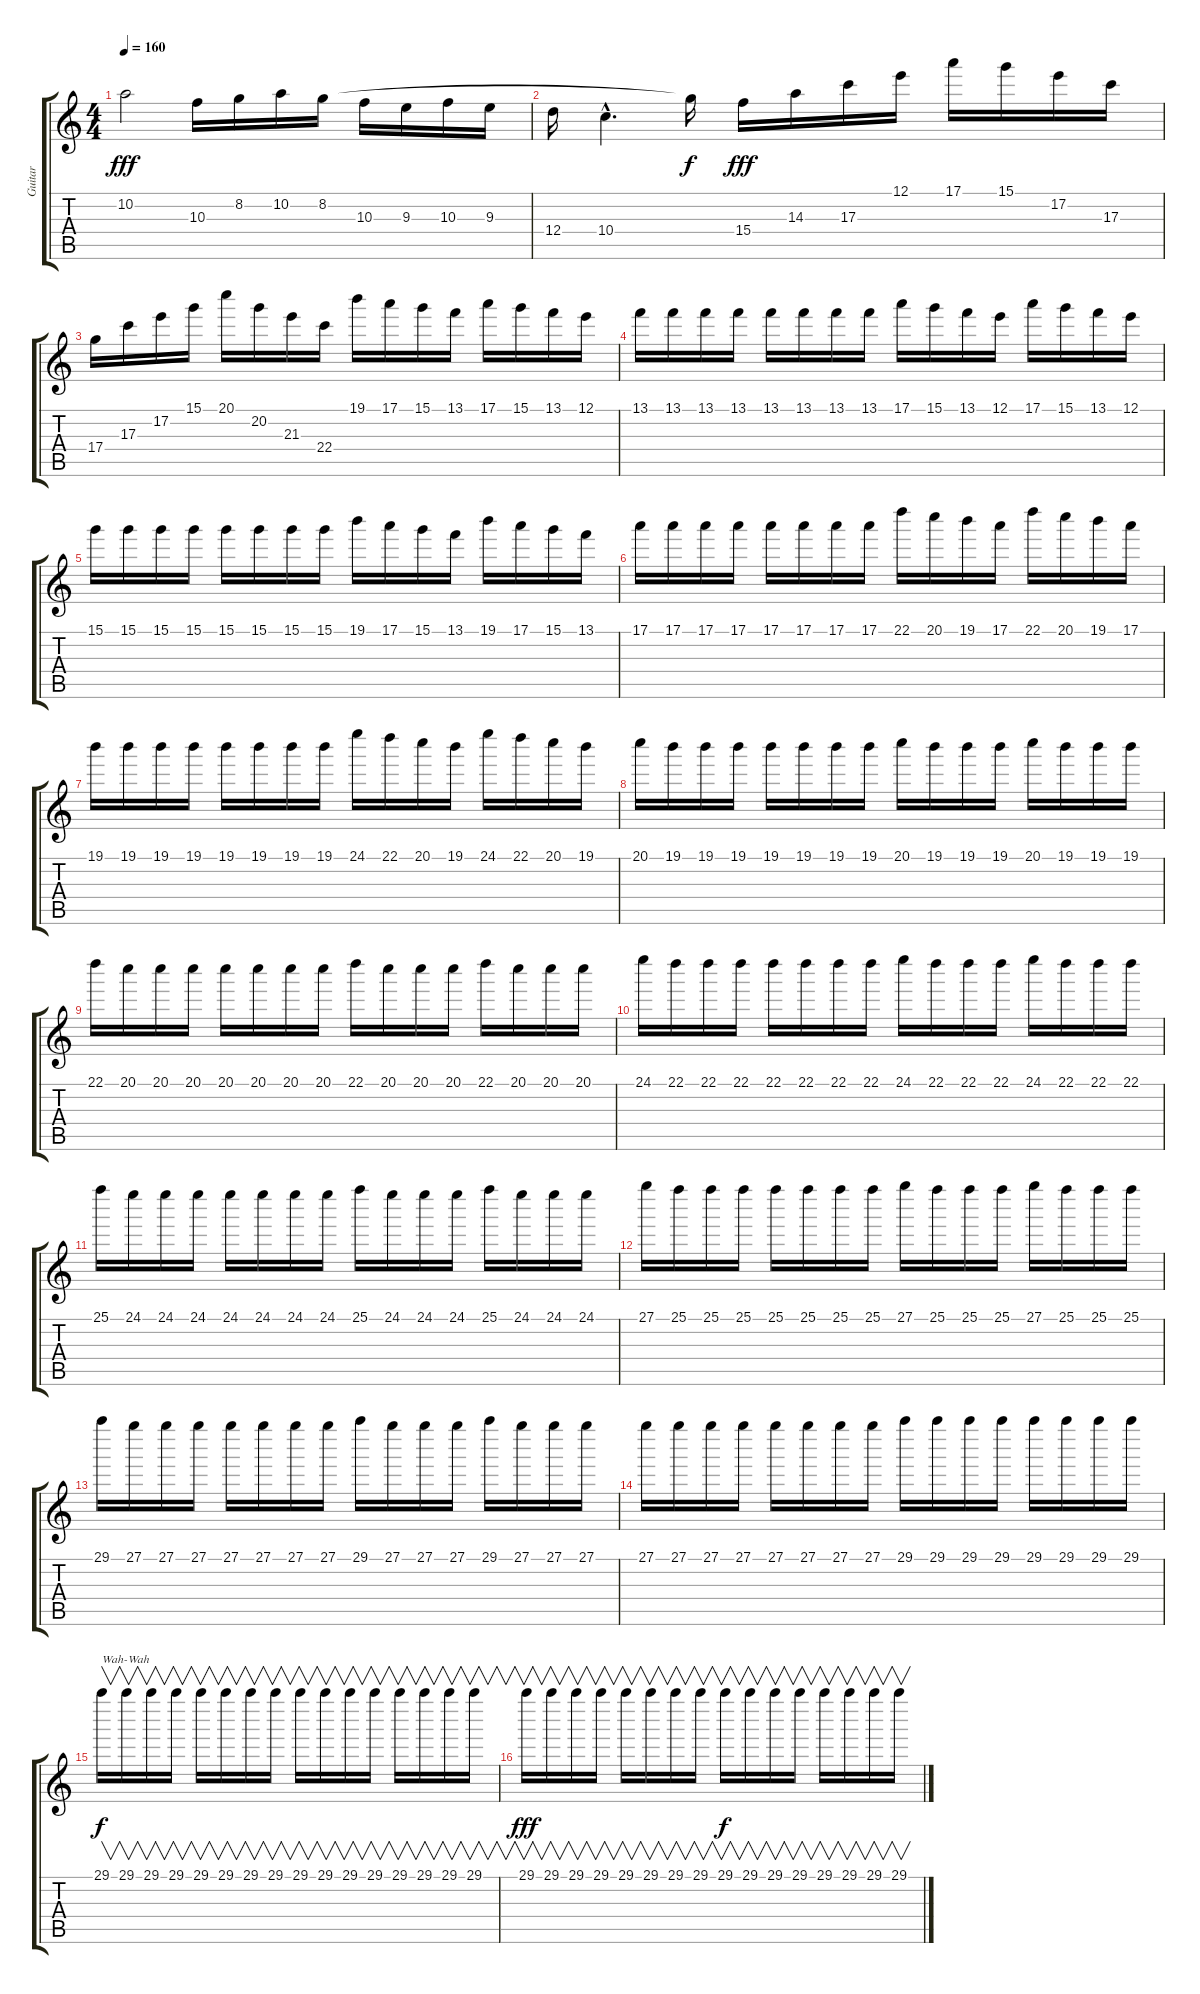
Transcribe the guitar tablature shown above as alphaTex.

\track ("Guitar" "Guitar") {instrument distortionguitar}
\staff {score tabs}
\tuning (E4 B3 G3 D3 A2 E2) {hide}
\ts (4 4)
\tempo 160
\clef g2
\ks c
10.2.2{dy fff} 10.3.16 8.2.16 10.2.16 8.2.16 10.3.16 9.3.16 10.3.16 9.3.16 |
12.4.16 10.4{hac}.4{d} 8.2{t}.16{dy f} 15.4.16{dy fff} 14.3.16 17.3.16 12.1.16 17.1.16 15.1.16 17.2.16 17.3.16 |
17.4.16 17.3.16 17.2.16 15.1.16 20.1.16 20.2.16 21.3.16 22.4.16 19.1.16 17.1.16 15.1.16 13.1.16 17.1.16 15.1.16 13.1.16 12.1.16 |
13.1.16 13.1.16 13.1.16 13.1.16 13.1.16 13.1.16 13.1.16 13.1.16 17.1.16 15.1.16 13.1.16 12.1.16 17.1.16 15.1.16 13.1.16 12.1.16 |
15.1.16 15.1.16 15.1.16 15.1.16 15.1.16 15.1.16 15.1.16 15.1.16 19.1.16 17.1.16 15.1.16 13.1.16 19.1.16 17.1.16 15.1.16 13.1.16 |
17.1.16 17.1.16 17.1.16 17.1.16 17.1.16 17.1.16 17.1.16 17.1.16 22.1.16 20.1.16 19.1.16 17.1.16 22.1.16 20.1.16 19.1.16 17.1.16 |
19.1.16 19.1.16 19.1.16 19.1.16 19.1.16 19.1.16 19.1.16 19.1.16 24.1.16 22.1.16 20.1.16 19.1.16 24.1.16 22.1.16 20.1.16 19.1.16 |
20.1.16 19.1.16 19.1.16 19.1.16 19.1.16 19.1.16 19.1.16 19.1.16 20.1.16 19.1.16 19.1.16 19.1.16 20.1.16 19.1.16 19.1.16 19.1.16 |
22.1.16 20.1.16 20.1.16 20.1.16 20.1.16 20.1.16 20.1.16 20.1.16 22.1.16 20.1.16 20.1.16 20.1.16 22.1.16 20.1.16 20.1.16 20.1.16 |
24.1.16 22.1.16 22.1.16 22.1.16 22.1.16 22.1.16 22.1.16 22.1.16 24.1.16 22.1.16 22.1.16 22.1.16 24.1.16 22.1.16 22.1.16 22.1.16 |
25.1.16 24.1.16 24.1.16 24.1.16 24.1.16 24.1.16 24.1.16 24.1.16 25.1.16 24.1.16 24.1.16 24.1.16 25.1.16 24.1.16 24.1.16 24.1.16 |
27.1.16 25.1.16 25.1.16 25.1.16 25.1.16 25.1.16 25.1.16 25.1.16 27.1.16 25.1.16 25.1.16 25.1.16 27.1.16 25.1.16 25.1.16 25.1.16 |
29.1.16 27.1.16 27.1.16 27.1.16 27.1.16 27.1.16 27.1.16 27.1.16 29.1.16 27.1.16 27.1.16 27.1.16 29.1.16 27.1.16 27.1.16 27.1.16 |
27.1.16 27.1.16 27.1.16 27.1.16 27.1.16 27.1.16 27.1.16 27.1.16 29.1.16 29.1.16 29.1.16 29.1.16 29.1.16 29.1.16 29.1.16 29.1.16 |
29.1.16{v txt "Wah-Wah" dy f} 29.1.16{v} 29.1.16{v} 29.1.16{v} 29.1.16{v} 29.1.16{v} 29.1.16{v} 29.1.16{v} 29.1.16{v} 29.1.16{v} 29.1.16{v} 29.1.16{v} 29.1.16{v} 29.1.16{v} 29.1.16{v} 29.1.16{v} |
29.1.16{v dy fff} 29.1.16{v} 29.1.16{v} 29.1.16{v} 29.1.16{v} 29.1.16{v} 29.1.16{v} 29.1.16{v} 29.1.16{v dy f} 29.1.16{v} 29.1.16{v} 29.1.16{v} 29.1.16{v} 29.1.16{v} 29.1.16{v} 29.1.16{v}
